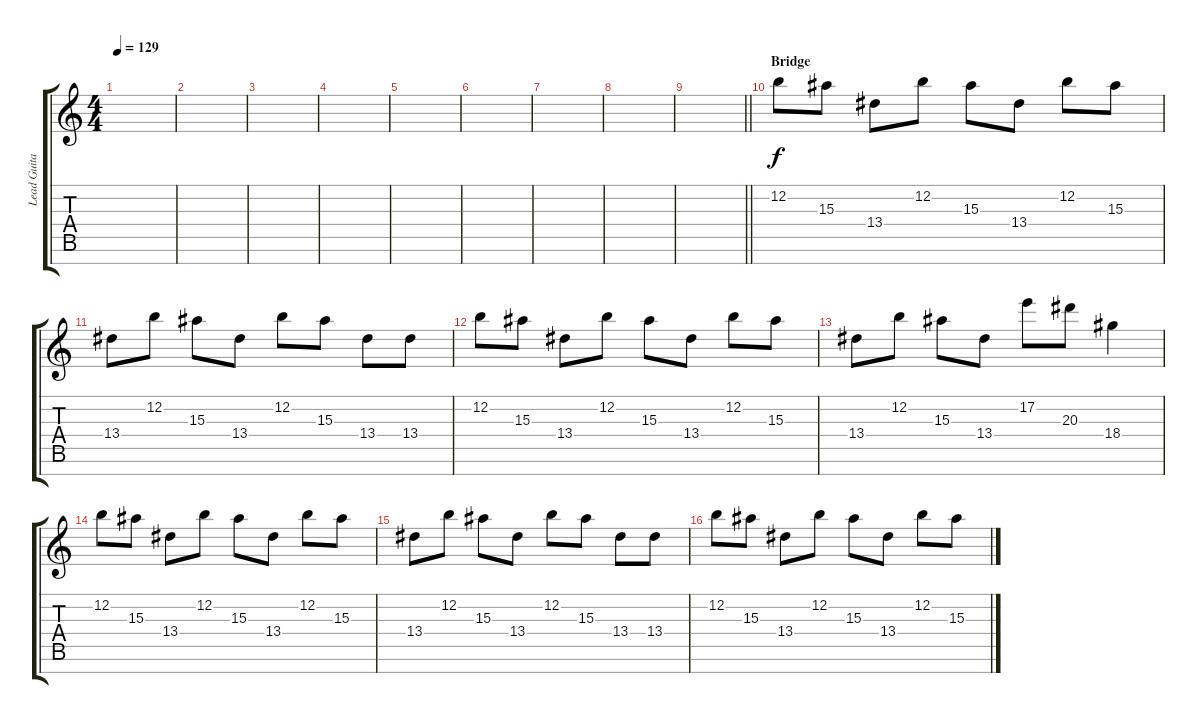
\track ("Lead Guitar 2" "Lead Guita") {instrument overdrivenguitar}
\staff {score tabs}
\tuning (E4 B3 G3 D3 A2 E2 B1) {hide}
\ts (4 4)
\tempo 129
\clef g2
\ks c
|
|
|
|
|
|
|
|
\barLineRight lightlight
|
\section ("" "Bridge")
12.2.8 15.3.8 13.4.8 12.2.8 15.3.8 13.4.8 12.2.8 15.3.8 |
13.4.8 12.2.8 15.3.8 13.4.8 12.2.8 15.3.8 13.4.8 13.4.8 |
12.2.8 15.3.8 13.4.8 12.2.8 15.3.8 13.4.8 12.2.8 15.3.8 |
13.4.8 12.2.8 15.3.8 13.4.8 17.2.8 20.3.8 18.4.4 |
12.2.8 15.3.8 13.4.8 12.2.8 15.3.8 13.4.8 12.2.8 15.3.8 |
13.4.8 12.2.8 15.3.8 13.4.8 12.2.8 15.3.8 13.4.8 13.4.8 |
12.2.8 15.3.8 13.4.8 12.2.8 15.3.8 13.4.8 12.2.8 15.3.8
